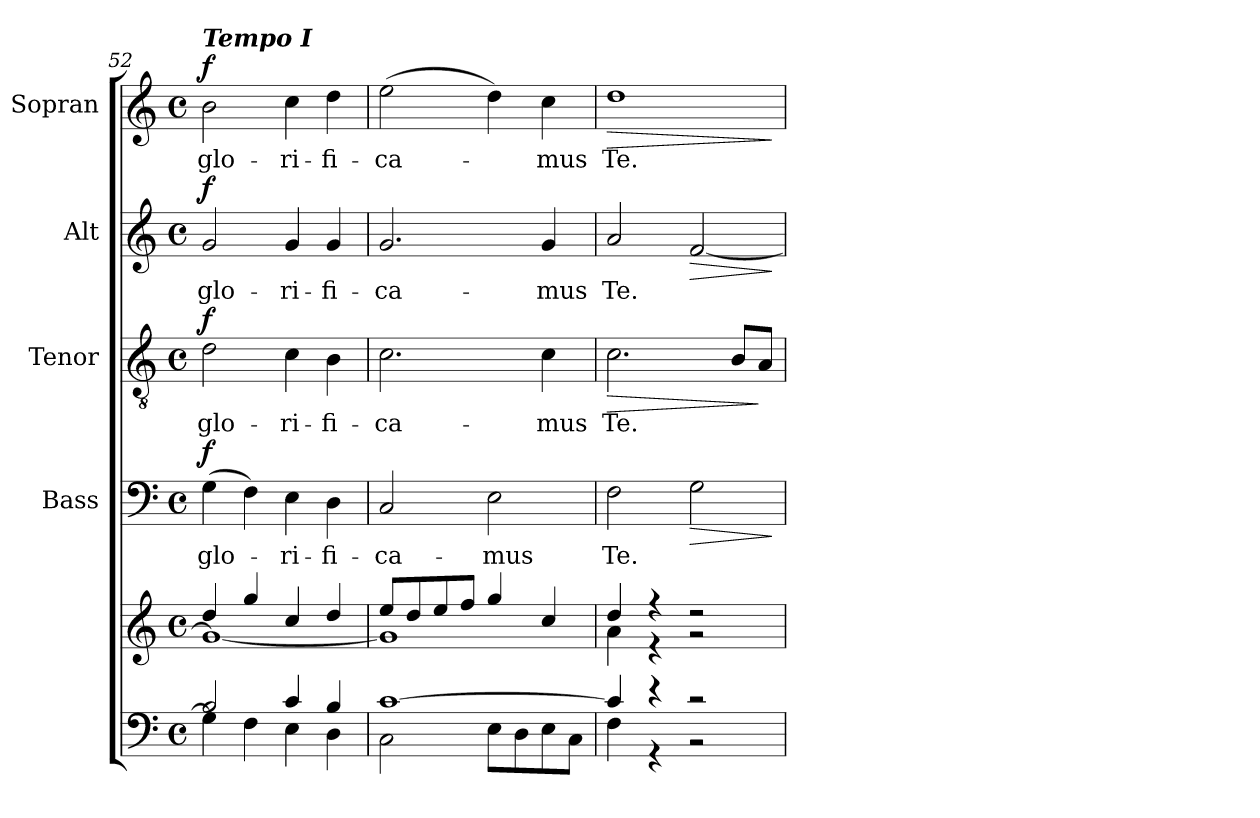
**kern	**kern	**kern	**text	**dynam	**kern	**text	**dynam	**kern	**text	**dynam	**kern	**text	**dynam
*part5	*part5	*part4	*part4	*part4	*part3	*part3	*part3	*part2	*part2	*part2	*part1	*part1	*part1
*staff6	*staff5	*staff4	*staff4	*staff4	*staff3	*staff3	*staff3	*staff2	*staff2	*staff2	*staff1	*staff1	*staff1
*	*	*I"Bass	*	*	*I"Tenor	*	*	*I"Alt	*	*	*I"Sopran	*	*
*	*	*I'B.	*	*	*I'T.	*	*	*I'A.	*	*	*I'S.	*	*
*clefF4	*clefG2	*clefF4	*	*	*clefGv2	*	*	*clefG2	*	*	*clefG2	*	*
*k[]	*k[]	*k[]	*	*	*k[]	*	*	*k[]	*	*	*k[]	*	*
*C:	*C:	*C:	*	*	*C:	*	*	*C:	*	*	*C:	*	*
*M4/4	*M4/4	*M4/4	*	*	*M4/4	*	*	*M4/4	*	*	*M4/4	*	*
*met(c)	*met(c)	*met(c)	*	*	*met(c)	*	*	*met(c)	*	*	*met(c)	*	*
=52	=52	=52	=52	=52	=52	=52	=52	=52	=52	=52	=52	=52	=52
*^	*^	*	*	*	*	*	*	*	*	*	*	*	*
!	!	!	!	!	!	!	!	!	!	!	!	!	!LO:TX:a:Bi:t=Tempo I	!	!
!	!	!	!	!	!LO:LY:b	!LO:DY:a	!	!LO:LY:b	!LO:DY:a	!	!LO:LY:b	!LO:DY:a	!	!LO:LY:b	!LO:DY:b
2B/	4G\]	4dd/	1g_	(>4G\	glo-	f	2d\	glo-	f	2g/	glo-	f	2b\	glo-	f
.	4F\	4gg/	.	4F\)	.	.	.	.	.	.	.	.	.	.	.
!	!	!	!	!	!LO:LY:b	!	!	!LO:LY:b	!	!	!LO:LY:b	!	!	!LO:LY:b	!
4c/	4E\	4cc/	.	4E\	-ri-	.	4c\	-ri-	.	4g/	-ri-	.	4cc\	-ri-	.
!	!	!	!	!	!LO:LY:b	!	!	!LO:LY:b	!	!	!LO:LY:b	!	!	!LO:LY:b	!
4B/	4D\	4dd/	.	4D\	-fi-	.	4B\	-fi-	.	4g/	-fi-	.	4dd\	-fi-	.
=53	=53	=53	=53	=53	=53	=53	=53	=53	=53	=53	=53	=53	=53	=53	=53
!	!	!	!	!	!LO:LY:b	!	!	!LO:LY:b	!	!	!LO:LY:b	!	!	!LO:LY:b	!
[>1c	2C\	8ee/L	1g]	2C/	-ca-	.	2.c\	-ca-	.	2.g/	-ca-	.	(>2ee\	-ca-	.
.	.	8dd/	.	.	.	.	.	.	.	.	.	.	.	.	.
.	.	8ee/	.	.	.	.	.	.	.	.	.	.	.	.	.
.	.	8ff/J	.	.	.	.	.	.	.	.	.	.	.	.	.
!	!	!	!	!	!LO:LY:b	!	!	!	!	!	!	!	!	!	!
.	8E\L	4gg/	.	2E\	-mus	.	.	.	.	.	.	.	4dd\)	.	.
.	8D\	.	.	.	.	.	.	.	.	.	.	.	.	.	.
!	!	!	!	!	!	!	!	!LO:LY:b	!	!	!LO:LY:b	!	!	!LO:LY:b	!
.	8E\	4cc/	.	.	.	.	4c\	-mus	.	4g/	-mus	.	4cc\	-mus	.
.	8C\J	.	.	.	.	.	.	.	.	.	.	.	.	.	.
=54	=54	=54	=54	=54	=54	=54	=54	=54	=54	=54	=54	=54	=54	=54	=54
!	!	!	!	!	!LO:LY:b	!	!	!LO:LY:b	!LO:HP:b	!	!LO:LY:b	!	!	!LO:LY:b	!LO:HP:b
4c/]	4F\	4dd/	4a\	2F\	Te.	.	2.c\	Te.	>	2a/	Te.	.	1dd	Te.	>
4r	4r	4r	4r	.	.	.	.	.	.	.	.	.	.	.	.
!	!	!	!	!	!	!LO:HP:b	!	!	!	!	!	!LO:HP:b	!	!	!
2r	2r	2r	2r	2G\	.	>	.	.	.	[2f/	.	>	.	.	.
.	.	.	.	.	.	.	8B/L	.	.	.	.	.	.	.	.
.	.	.	.	.	.	.	8A/J	.	]	.	.	.	.	.	.
*v	*v	*	*	*	*	*	*	*	*	*	*	*	*	*	*
*	*v	*v	*	*	*	*	*	*	*	*	*	*	*	*
.	.	.	.	]	.	.	.	.	.	]	.	.	]
=	=	=	=	=	=	=	=	=	=	=	=	=	=
*-	*-	*-	*-	*-	*-	*-	*-	*-	*-	*-	*-	*-	*-
